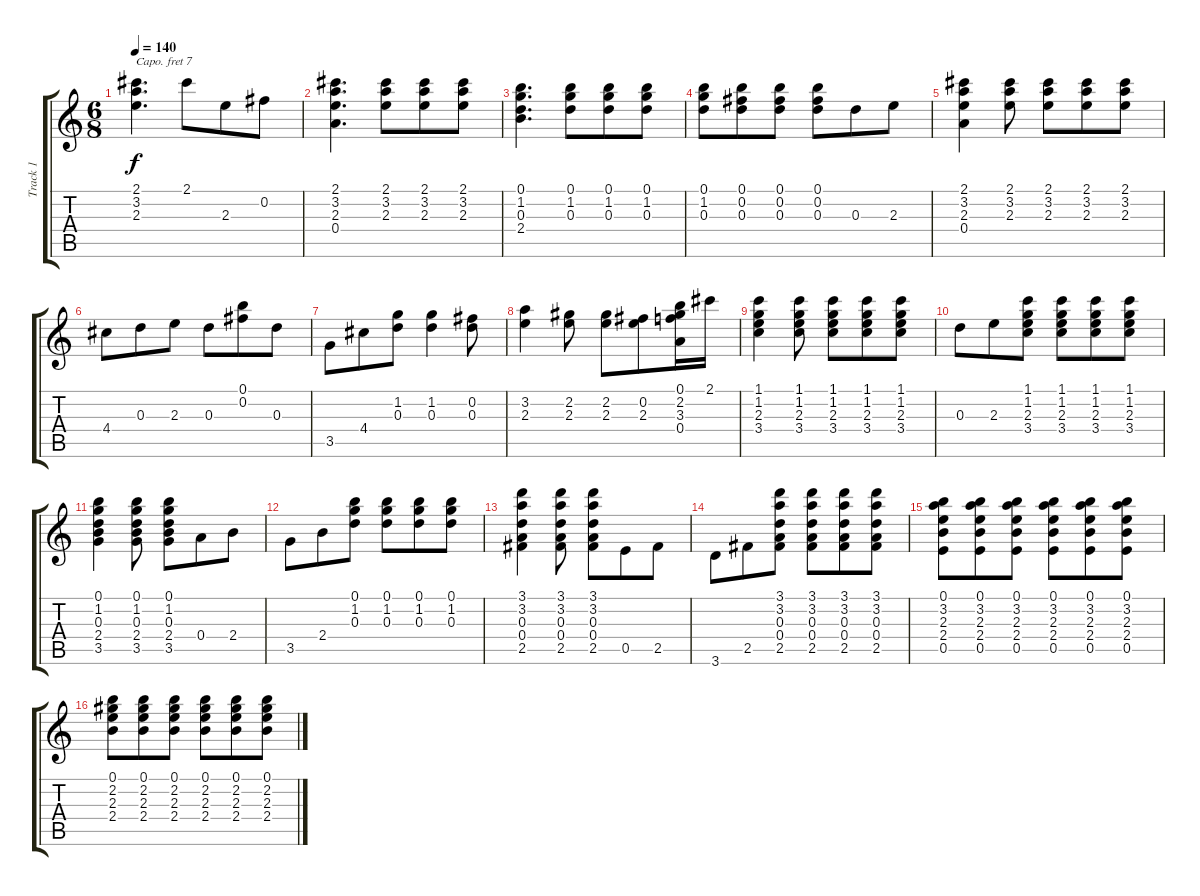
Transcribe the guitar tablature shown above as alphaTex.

\track ("Track 1" "Track 1") {instrument acousticguitarsteel}
\staff {score tabs}
\capo 7
\tuning (E4 B3 G3 D3 A2 E2) {hide}
\ts (6 8)
\tempo 140
\clef g2
\ks c
(2.1 3.2 2.3).4{d dy f} 2.1.8 2.3.8 0.2.8 |
(2.1 3.2 2.3 0.4).4{d} (2.1 3.2 2.3).8 (2.1 3.2 2.3).8 (2.1 3.2 2.3).8 |
(0.1 1.2 0.3 2.4).4{d} (0.1 1.2 0.3).8 (0.1 1.2 0.3).8 (0.1 1.2 0.3).8 |
(0.1 1.2 0.3).8 (0.1 0.2 0.3).8 (0.1 0.2 0.3).8 (0.1 0.2 0.3).8 0.3.8 2.3.8 |
(2.1 3.2 2.3 0.4).4 (2.1 3.2 2.3).8 (2.1 3.2 2.3).8 (2.1 3.2 2.3).8 (2.1 3.2 2.3).8 |
4.4.8 0.3.8 2.3.8 0.3.8 (0.1 0.2).8 0.3.8 |
3.5.8 4.4.8 (1.2 0.3).8 (1.2 0.3).4 (0.2 0.3).8 |
(3.2 2.3).4 (2.2 2.3).8 (2.2 2.3).8 (0.2 2.3).8 (0.1 2.2 3.3 0.4).16 2.1.16 |
(1.1 1.2 2.3 3.4).4 (1.1 1.2 2.3 3.4).8 (1.1 1.2 2.3 3.4).8 (1.1 1.2 2.3 3.4).8 (1.1 1.2 2.3 3.4).8 |
0.3.8 2.3.8 (1.1 1.2 2.3 3.4).8 (1.1 1.2 2.3 3.4).8 (1.1 1.2 2.3 3.4).8 (1.1 1.2 2.3 3.4).8 |
(0.1 1.2 0.3 2.4 3.5).4 (0.1 1.2 0.3 2.4 3.5).8 (0.1 1.2 0.3 2.4 3.5).8 0.4.8 2.4.8 |
3.5.8 2.4.8 (0.1 1.2 0.3).8 (0.1 1.2 0.3).8 (0.1 1.2 0.3).8 (0.1 1.2 0.3).8 |
(3.1 3.2 0.3 0.4 2.5).4 (3.1 3.2 0.3 0.4 2.5).8 (3.1 3.2 0.3 0.4 2.5).8 0.5.8 2.5.8 |
3.6.8 2.5.8 (3.1 3.2 0.3 0.4 2.5).8 (3.1 3.2 0.3 0.4 2.5).8 (3.1 3.2 0.3 0.4 2.5).8 (3.1 3.2 0.3 0.4 2.5).8 |
(0.1 3.2 2.3 2.4 0.5).8 (0.1 3.2 2.3 2.4 0.5).8 (0.1 3.2 2.3 2.4 0.5).8 (0.1 3.2 2.3 2.4 0.5).8 (0.1 3.2 2.3 2.4 0.5).8 (0.1 3.2 2.3 2.4 0.5).8 |
(0.1 2.2 2.3 2.4).8 (0.1 2.2 2.3 2.4).8 (0.1 2.2 2.3 2.4).8 (0.1 2.2 2.3 2.4).8 (0.1 2.2 2.3 2.4).8 (0.1 2.2 2.3 2.4).8
